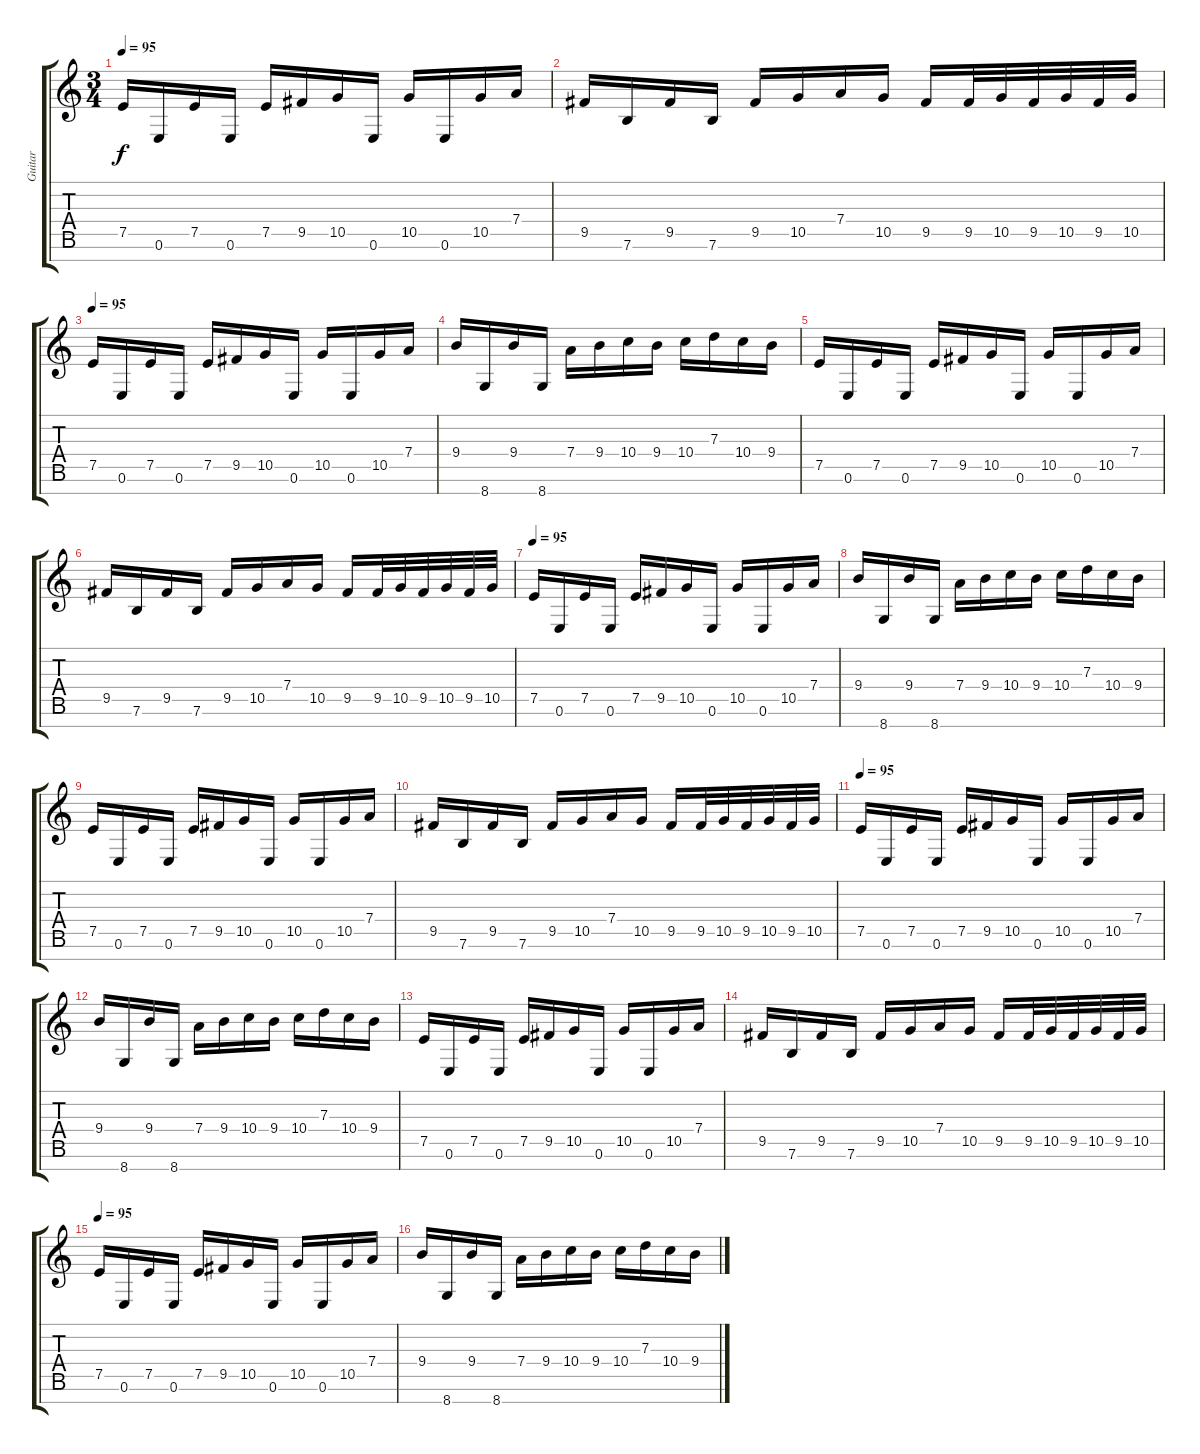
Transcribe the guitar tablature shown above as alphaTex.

\track ("Guitar" "Guitar") {instrument distortionguitar}
\staff {score tabs}
\tuning (E4 B3 G3 D3 A2 E2 B1) {hide}
\ts (3 4)
\tempo 95
\clef g2
\ks c
7.5.16{dy f} 0.6.16 7.5.16 0.6.16 7.5.16 9.5.16 10.5.16 0.6.16 10.5.16 0.6.16 10.5.16 7.4.16 |
9.5.16 7.6.16 9.5.16 7.6.16 9.5.16 10.5.16 7.4.16 10.5.16 9.5.16 9.5.32 10.5.32 9.5.32 10.5.32 9.5.32 10.5.32 |
\tempo 95
7.5.16 0.6.16 7.5.16 0.6.16 7.5.16 9.5.16 10.5.16 0.6.16 10.5.16 0.6.16 10.5.16 7.4.16 |
9.4.16 8.7.16 9.4.16 8.7.16 7.4.16 9.4.16 10.4.16 9.4.16 10.4.16 7.3.16 10.4.16 9.4.16 |
7.5.16 0.6.16 7.5.16 0.6.16 7.5.16 9.5.16 10.5.16 0.6.16 10.5.16 0.6.16 10.5.16 7.4.16 |
9.5.16 7.6.16 9.5.16 7.6.16 9.5.16 10.5.16 7.4.16 10.5.16 9.5.16 9.5.32 10.5.32 9.5.32 10.5.32 9.5.32 10.5.32 |
\tempo 95
7.5.16 0.6.16 7.5.16 0.6.16 7.5.16 9.5.16 10.5.16 0.6.16 10.5.16 0.6.16 10.5.16 7.4.16 |
9.4.16 8.7.16 9.4.16 8.7.16 7.4.16 9.4.16 10.4.16 9.4.16 10.4.16 7.3.16 10.4.16 9.4.16 |
7.5.16 0.6.16 7.5.16 0.6.16 7.5.16 9.5.16 10.5.16 0.6.16 10.5.16 0.6.16 10.5.16 7.4.16 |
9.5.16 7.6.16 9.5.16 7.6.16 9.5.16 10.5.16 7.4.16 10.5.16 9.5.16 9.5.32 10.5.32 9.5.32 10.5.32 9.5.32 10.5.32 |
\tempo 95
7.5.16 0.6.16 7.5.16 0.6.16 7.5.16 9.5.16 10.5.16 0.6.16 10.5.16 0.6.16 10.5.16 7.4.16 |
9.4.16 8.7.16 9.4.16 8.7.16 7.4.16 9.4.16 10.4.16 9.4.16 10.4.16 7.3.16 10.4.16 9.4.16 |
7.5.16 0.6.16 7.5.16 0.6.16 7.5.16 9.5.16 10.5.16 0.6.16 10.5.16 0.6.16 10.5.16 7.4.16 |
9.5.16 7.6.16 9.5.16 7.6.16 9.5.16 10.5.16 7.4.16 10.5.16 9.5.16 9.5.32 10.5.32 9.5.32 10.5.32 9.5.32 10.5.32 |
\tempo 95
7.5.16 0.6.16 7.5.16 0.6.16 7.5.16 9.5.16 10.5.16 0.6.16 10.5.16 0.6.16 10.5.16 7.4.16 |
9.4.16 8.7.16 9.4.16 8.7.16 7.4.16 9.4.16 10.4.16 9.4.16 10.4.16 7.3.16 10.4.16 9.4.16
